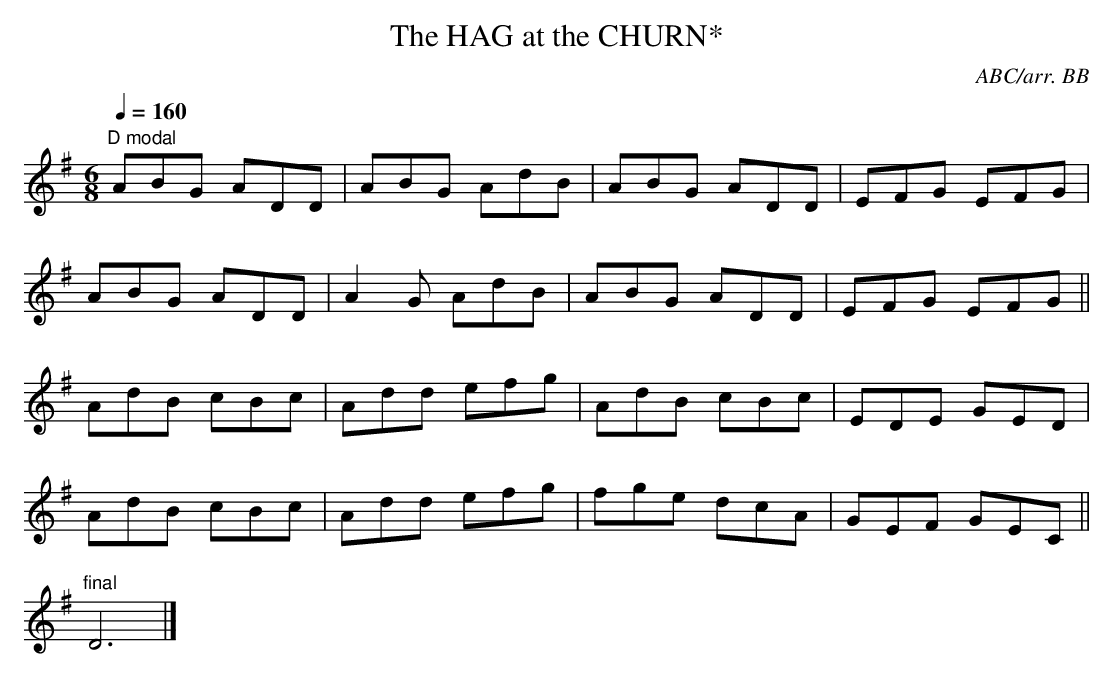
X:1
T:HAG at the CHURN*, The
C:ABC/arr. BB
Q:1/4=160
L:1/8
M:6/8
K:G
"D modal"
ABG ADD|ABG AdB|ABG ADD|EFG EFG|
ABG ADD|A2G AdB|ABG ADD|EFG EFG||
AdB cBc|Add efg|AdB cBc|EDE GED|
AdB cBc|Add efg|fge dcA|GEF GEC||
"final"D6|]
